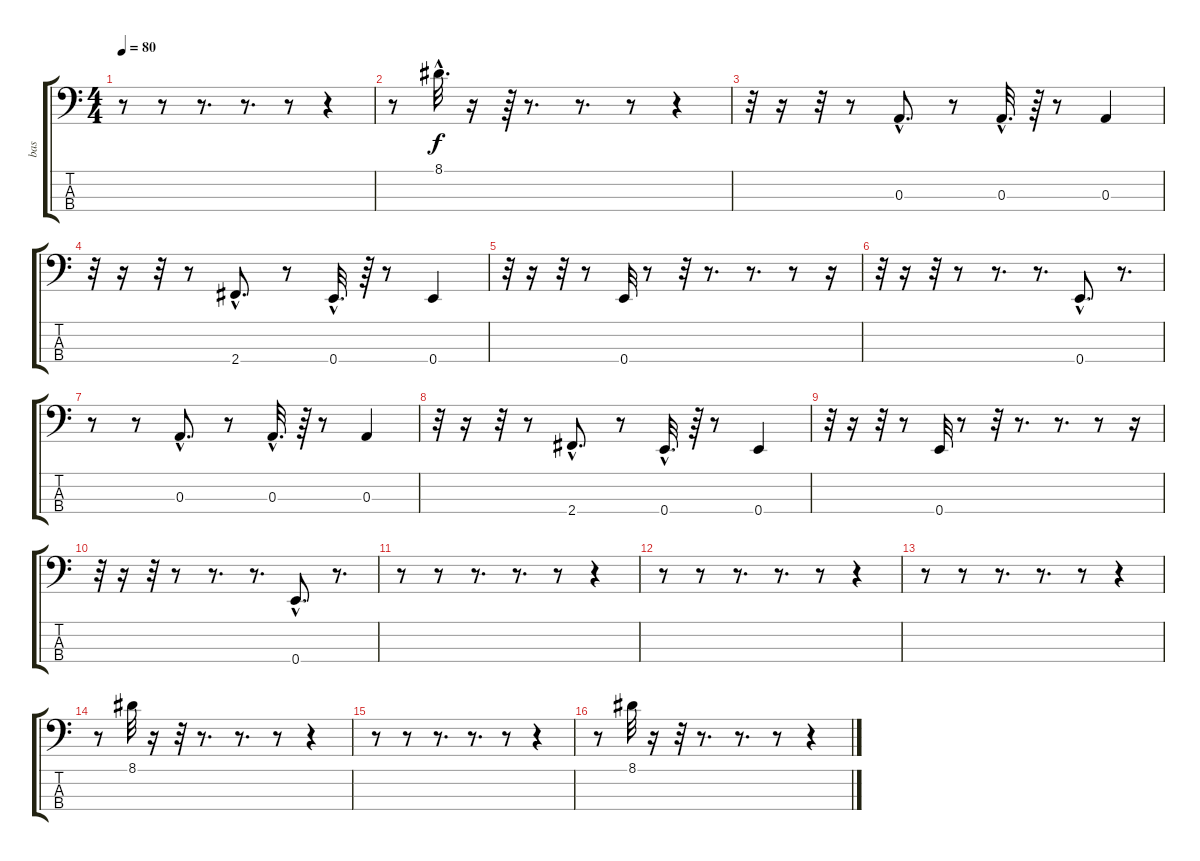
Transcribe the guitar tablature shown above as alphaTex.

\track ("bas" "bas") {instrument electricbassfinger}
\staff {score tabs}
\tuning (G2 D2 A1 E1) {hide}
\ts (4 4)
\tempo 80
\clef f4
\ks c
r.8{dy f} r.8 r.8{d} r.8{d} r.8 r.4 |
r.8 8.1{hac}.32{d} r.16 r.64 r.8{d} r.8{d} r.8 r.4 |
r.32 r.16 r.32 r.8 0.3{hac}.8{d} r.8 0.3{hac}.32{d} r.64 r.8 0.3.4 |
r.32 r.16 r.32 r.8 2.4{hac}.8{d} r.8 0.4{hac}.32{d} r.64 r.8 0.4.4 |
r.32 r.16 r.32 r.8 0.4.32 r.8 r.32 r.8{d} r.8{d} r.8 r.16 |
r.32 r.16 r.32 r.8 r.8{d} r.8{d} 0.4{hac}.8{d} r.8{d} |
r.8 r.8 0.3{hac}.8{d} r.8 0.3{hac}.32{d} r.64 r.8 0.3.4 |
r.32 r.16 r.32 r.8 2.4{hac}.8{d} r.8 0.4{hac}.32{d} r.64 r.8 0.4.4 |
r.32 r.16 r.32 r.8 0.4.32 r.8 r.32 r.8{d} r.8{d} r.8 r.16 |
r.32 r.16 r.32 r.8 r.8{d} r.8{d} 0.4{hac}.8{d} r.8{d} |
r.8 r.8 r.8{d} r.8{d} r.8 r.4 |
r.8 r.8 r.8{d} r.8{d} r.8 r.4 |
r.8 r.8 r.8{d} r.8{d} r.8 r.4 |
r.8 8.1.32 r.16 r.32 r.8{d} r.8{d} r.8 r.4 |
r.8 r.8 r.8{d} r.8{d} r.8 r.4 |
r.8 8.1.32 r.16 r.32 r.8{d} r.8{d} r.8 r.4
